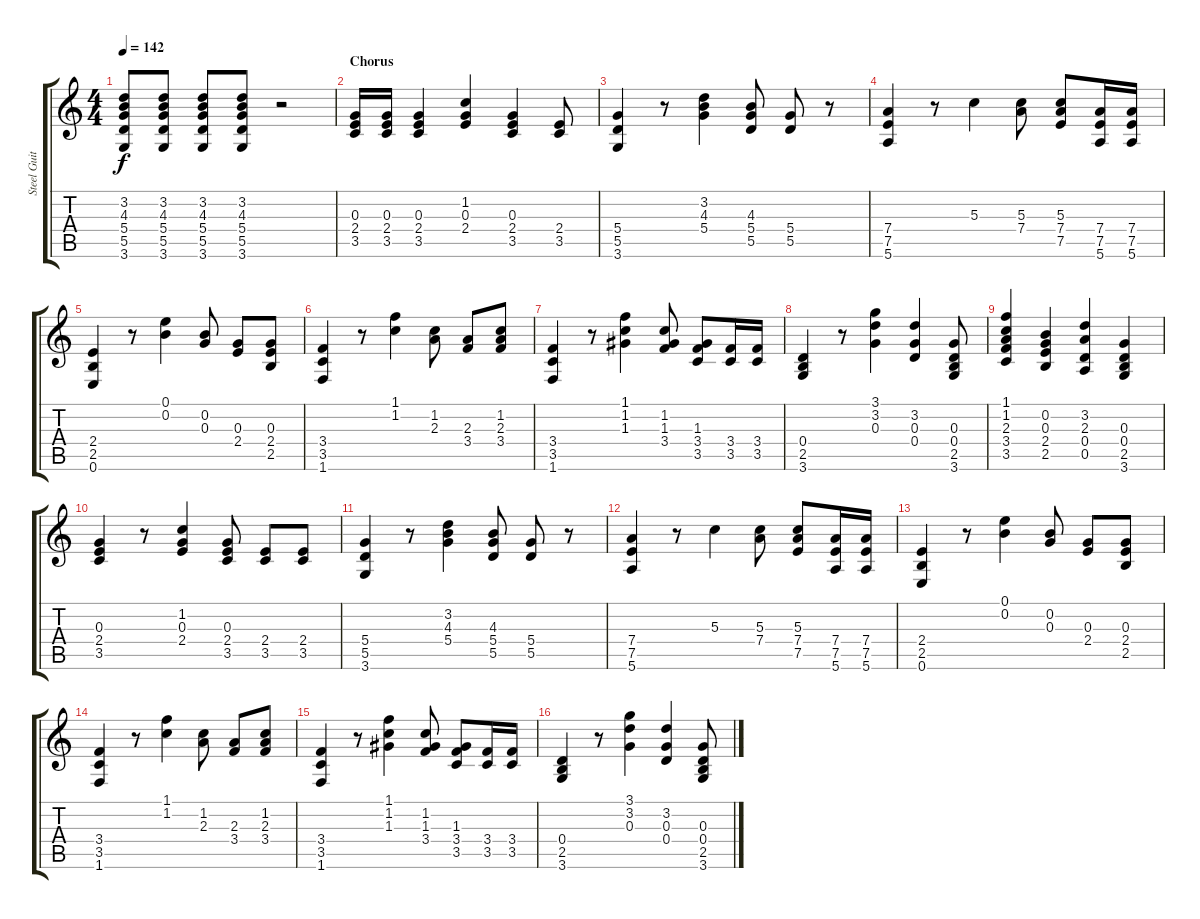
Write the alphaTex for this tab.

\track ("Steel Guitar" "Steel Guit") {instrument acousticguitarsteel}
\staff {score tabs}
\tuning (E4 B3 G3 D3 A2 E2) {hide}
\ts (4 4)
\tempo 142
\clef g2
\ks c
(3.2 4.3 5.4 5.5 3.6).8{dy f} (3.2 4.3 5.4 5.5 3.6).8 (3.2 4.3 5.4 5.5 3.6).8 (3.2 4.3 5.4 5.5 3.6).8 r.2 |
\section ("" "Chorus")
(0.3 2.4 3.5).16 (0.3 2.4 3.5).16 (0.3 2.4 3.5).4 (1.2 0.3 2.4).4 (0.3 2.4 3.5).4 (2.4 3.5).8 |
(5.4 5.5 3.6).4 r.8 (3.2 4.3 5.4).4 (4.3 5.4 5.5).8 (5.4 5.5).8 r.8 |
(7.4 7.5 5.6).4 r.8 5.3.4 (5.3 7.4).8 (5.3 7.4 7.5).8 (7.4 7.5 5.6).16 (7.4 7.5 5.6).16 |
(2.4 2.5 0.6).4 r.8 (0.1 0.2).4 (0.2 0.3).8 (0.3 2.4).8 (0.3 2.4 2.5).8 |
(3.4 3.5 1.6).4 r.8 (1.1 1.2).4 (1.2 2.3).8 (2.3 3.4).8 (1.2 2.3 3.4).8 |
(3.4 3.5 1.6).4 r.8 (1.1 1.2 1.3).4 (1.2 1.3 3.4).8 (1.3 3.4 3.5).8 (3.4 3.5).16 (3.4 3.5).16 |
(0.4 2.5 3.6).4 r.8 (3.1 3.2 0.3).4 (3.2 0.3 0.4).4 (0.3 0.4 2.5 3.6).8 |
(1.1 1.2 2.3 3.4 3.5).4 (0.2 0.3 2.4 2.5).4 (3.2 2.3 0.4 0.5).4 (0.3 0.4 2.5 3.6).4 |
(0.3 2.4 3.5).4 r.8 (1.2 0.3 2.4).4 (0.3 2.4 3.5).8 (2.4 3.5).8 (2.4 3.5).8 |
(5.4 5.5 3.6).4 r.8 (3.2 4.3 5.4).4 (4.3 5.4 5.5).8 (5.4 5.5).8 r.8 |
(7.4 7.5 5.6).4 r.8 5.3.4 (5.3 7.4).8 (5.3 7.4 7.5).8 (7.4 7.5 5.6).16 (7.4 7.5 5.6).16 |
(2.4 2.5 0.6).4 r.8 (0.1 0.2).4 (0.2 0.3).8 (0.3 2.4).8 (0.3 2.4 2.5).8 |
(3.4 3.5 1.6).4 r.8 (1.1 1.2).4 (1.2 2.3).8 (2.3 3.4).8 (1.2 2.3 3.4).8 |
(3.4 3.5 1.6).4 r.8 (1.1 1.2 1.3).4 (1.2 1.3 3.4).8 (1.3 3.4 3.5).8 (3.4 3.5).16 (3.4 3.5).16 |
(0.4 2.5 3.6).4 r.8 (3.1 3.2 0.3).4 (3.2 0.3 0.4).4 (0.3 0.4 2.5 3.6).8
